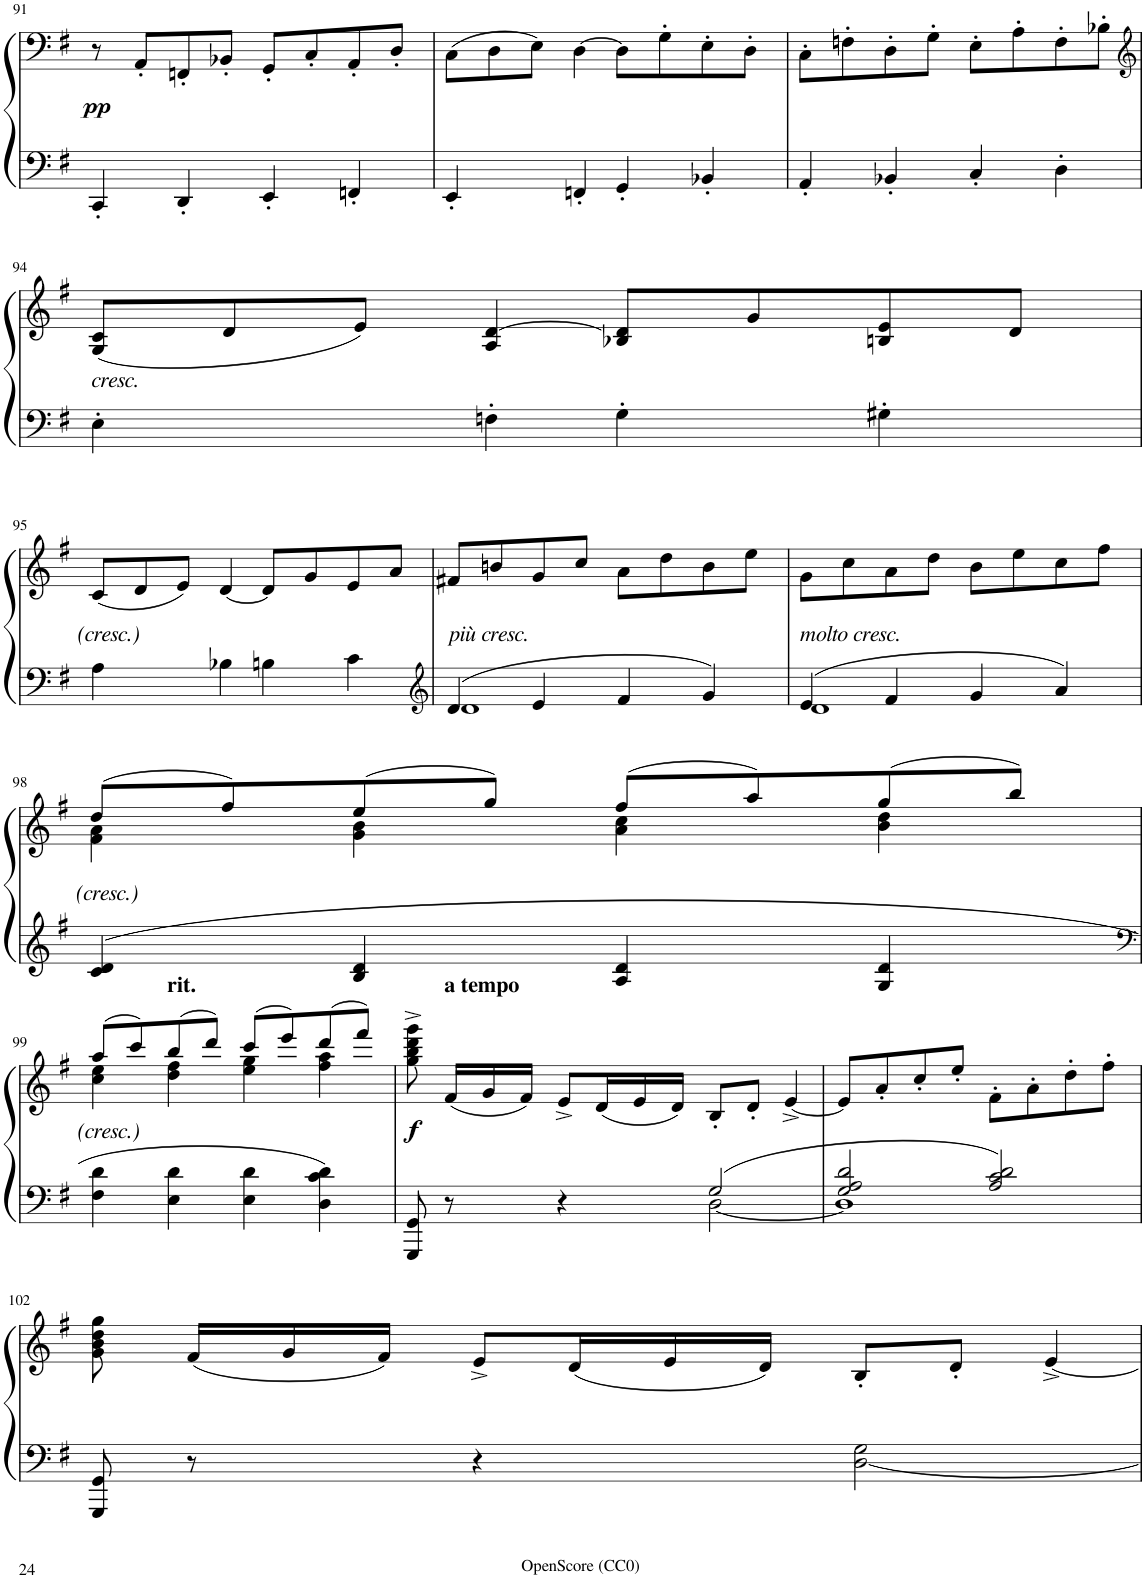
**kern	**kern	**dynam
*part1	*part1	*part1
*staff2	*staff1	*staff1/2
*I"Piano	*	*
*I'Pno.	*	*
!!LO:PB:g=z
*clefF4	*clefF4	*
*k[f#]	*k[f#]	*
*M4/4	*M4/4	*
*met(c)	*met(c)	*
=91	=91	=91
!	!	!LO:DY:b
4CC'/	8r	pp
.	8AA'/L	.
4DD'/	8FFn'/	.
.	8BB-X'/J	.
4EE'/	8GG'/L	.
.	8C'/	.
4FFn'/	8AA'/	.
.	8D'/J	.
=92	=92	=92
*	*Xtuplet	*
4EE'/	(12C\L	.
.	12D\	.
.	12E\J)	.
4FFn'/	[4D\	.
4GG'/	8D\L]	.
.	8G'\	.
4BB-X'/	8E'\	.
.	8D'\J	.
=93	=93	=93
4AA'/	8C'\L	.
.	8Fn'\	.
4BB-X'/	8D'\	.
.	8G'\J	.
4C'/	8E'\L	.
.	8A'\	.
4D'\	8F'\	.
.	8B-X'\J	.
!!LO:LB:g=z
=94	=94	=94
*	*clefG2	*
!	!LO:TX:b:i:t=cresc.	!
4E'\	(12G/ 12c/L	.
.	12d/	.
.	12e/J)	.
4Fn'\	4A/ [4d/	.
4G'\	8B-X/ 8d/]L	.
.	8g/	.
4G#X'\	8Bn/ 8e/	.
.	8d/J	.
!!LO:LB:g=z
=95	=95	=95
4A\	(12c/L	.
.	12d/	.
.	12e/J)	.
4B-X\	[4d/	.
4Bn\	8d/L]	.
.	8g/	.
4c\	8e/	.
.	8a/J	.
=96	=96	=96
*clefG2	*	*
*^	*	*
!	!	!LO:TX:b:i:t=più cresc.	!
4d/	1d	8f#X/L	.
.	.	8bn/	.
4e/	.	8g/	.
.	.	8cc/J	.
4f#/	.	8a\L	.
.	.	8dd\	.
4g/	.	8b\	.
.	.	8ee\J	.
=97	=97	=97	=97
!	!	!LO:TX:b:i:t=molto cresc.	!
4e/	1d	8g\L	.
.	.	8cc\	.
4f#/	.	8a\	.
.	.	8dd\J	.
4g/	.	8b\L	.
.	.	8ee\	.
4a/	.	8cc\	.
.	.	8ff#\J	.
*v	*v	*	*
!!LO:LB:g=z
=98	=98	=98
*	*^	*
4c/ 4d/	(8dd/L	4f#\ 4a\	.
.	8ff#/)	.	.
4B/ 4d/	(8ee/	4g\ 4b\	.
.	8gg/J)	.	.
4A/ 4d/	(8ff#/L	4a\ 4cc\	.
.	8aa/)	.	.
4G/ 4d/	(8gg/	4b\ 4dd\	.
.	8bb/J)	.	.
!!LO:LB:g=z	!!
=99	=99	=99	=99
*clefF4	*	*	*
4F#\ 4d\	(8aa/L	4cc\ 4ee\	.
.	8ccc/)	.	.
!	!LO:TX:a:B:t=rit.	!	!
4E\ 4d\	(8bb/	4dd\ 4ff#\	.
.	8ddd/J)	.	.
4E\ 4d\	(8ccc/L	4ee\ 4gg\	.
.	8eee/)	.	.
4D\ 4c\ 4d\	(8ddd/	4ff#\ 4aa\	.
.	8fff#/J)	.	.
*	*v	*v	*
=100	=100	=100
*^	*	*
!	!	!	!LO:DY:b
8GGG/ 8GG/	2ryy	8gg\^ 8bb\^ 8ddd\^ 8ggg\^	f
!	!	!LO:TX:a:B:t=a tempo	!
8r	.	(24f#/LL	.
.	.	24g/	.
.	.	24f#/JJ)	.
4r	.	8e^/L	.
.	.	(24d/L	.
.	.	24e/	.
.	.	24d/JJ)	.
2G/	[2D\	8B'/L	.
.	.	8d'/J	.
.	.	[4e^/	.
=101	=101	=101	=101
2G/ 2A/ 2d/	1D]	8e/L]	.
.	.	8a'/	.
.	.	8cc'/	.
.	.	8ee'/J	.
2A/ 2c/ 2d/	.	8f#'\L	.
.	.	8a'\	.
.	.	8dd'\	.
.	.	8ff#'\J	.
*v	*v	*	*
!!LO:LB:g=z
=102	=102	=102
8GGG/ 8GG/	8g\ 8b\ 8dd\ 8gg\	.
8r	(24f#/LL	.
.	24g/	.
.	24f#/JJ)	.
4r	8e^/L	.
.	(24d/L	.
.	24e/	.
.	24d/JJ)	.
[2D\ 2G\	8B'/L	.
.	8d'/J	.
.	[4e^/	.
=	=	=
*-	*-	*-
